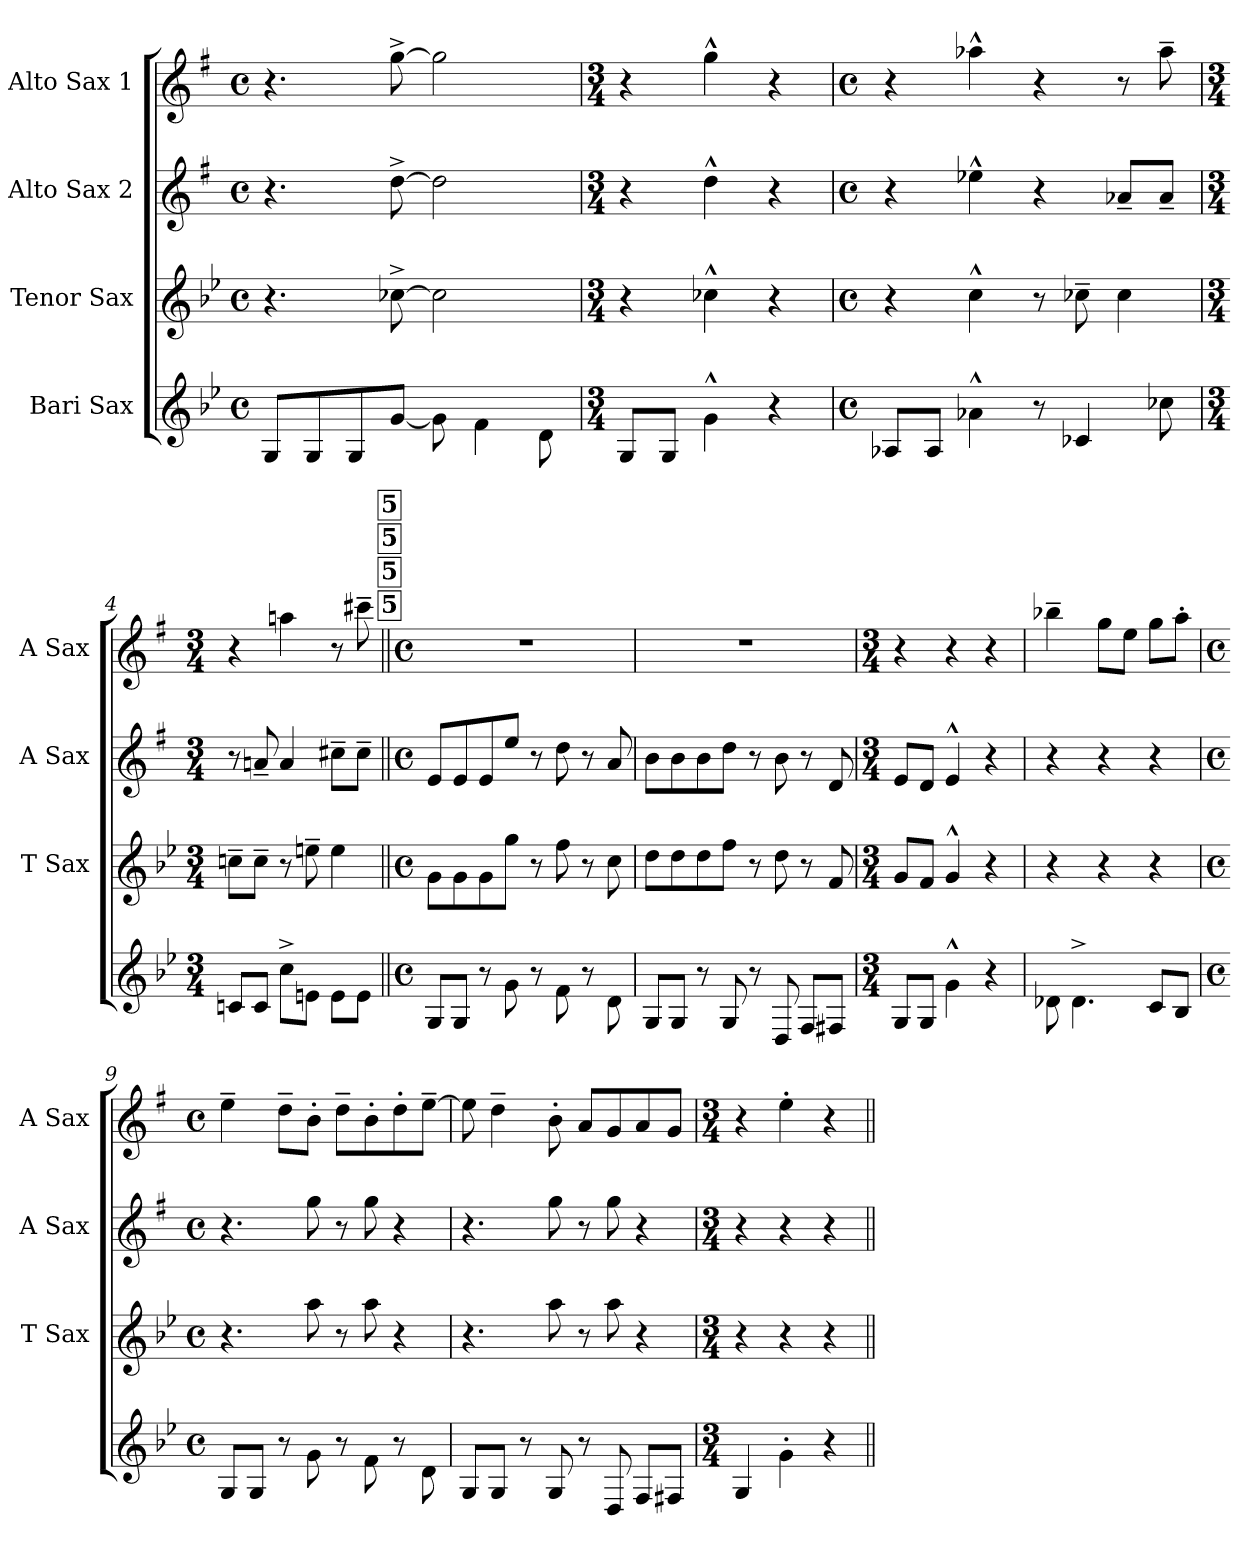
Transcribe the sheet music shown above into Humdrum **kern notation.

**kern	**kern	**kern	**kern
*part4	*part3	*part2	*part1
*staff4	*staff3	*staff2	*staff1
*I"Bari Sax	*I"Tenor Sax	*I"Alto Sax 2	*I"Alto Sax 1
*	*I'T Sax	*I'A Sax	*I'A Sax
*clefG2	*clefG2	*clefG2	*clefG2
*ITrd12c21	*ITrd8c14	*ITrd5c9	*ITrd5c9
*k[b-e-]	*k[b-e-]	*k[b-e-]	*k[b-e-]
*B-:	*B-:	*B-:	*B-:
*M4/4	*M4/4	*M4/4	*M4/4
*met(c)	*met(c)	*met(c)	*met(c)
=1	=1	=1	=1
8GG/L	4.r	4.r	4.r
8GG/	.	.	.
8GG/	.	.	.
[8G/J	[8c-X^>\	[8f^>\	[8b-^>\
8G\]	2c-\]	2f\]	2b-\]
4F\	.	.	.
8D\	.	.	.
=2	=2	=2	=2
*M3/4	*M3/4	*M3/4	*M3/4
8GG/L	4r	4r	4r
8GG/J	.	.	.
4G^^>\	4c-X^^>\	4f^^>\	4b-^^>\
4r	4r	4r	4r
=3	=3	=3	=3
*M4/4	*M4/4	*M4/4	*M4/4
*met(c)	*met(c)	*met(c)	*met(c)
8AA-X/L	4r	4r	4r
8AA-/J	.	.	.
4A-X^^>\	4c^^>\	4g-X^^>\	4cc-X^^>\
8r	8r	4r	4r
4C-X/	8c-X~>\	.	.
.	4c->\	8c-X~</L	8r
8c-X\	.	8c-~</J	8cc-~>\
=4	=4	=4	=4
*M3/4	*M3/4	*M3/4	*M3/4
8Cn/L	8cn~>\L	8r	4r
8C/J	8c~>\J	8cn~</	.
8c^>\L	8r	4c</	4ccn>\
8En\J	8en~>\	.	.
8E\L	4e>\	8en~>\L	8r
8E\J	.	8e~>\J	8een~>\
!!LO:LB:g=z
!!LO:REH:place=s1:a:B:fs=12:t=5
!!LO:REH:place=s2:a:B:fs=12:t=5
!!LO:REH:place=s3:a:B:fs=12:t=5
!!LO:REH:place=s4:a:B:fs=12:t=5
=5||	=5||	=5||	=5||
*M4/4	*M4/4	*M4/4	*M4/4
*met(c)	*met(c)	*met(c)	*met(c)
8GG/L	8G\L	8G/L	1r
8GG/J	8G\	8G/	.
8r	8G\	8G/	.
8G\	8g\J	8g/J	.
8r	8r	8r	.
8F\	8f\	8f\	.
8r	8r	8r	.
8D\	8c\	8c/	.
=6	=6	=6	=6
8GG/L	8d\L	8d\L	1r
8GG/J	8d\	8d\	.
8r	8d\	8d\	.
8GG/	8f\J	8f\J	.
8r	8r	8r	.
8DD/	8d\	8d\	.
8FF/L	8r	8r	.
8FF#X/J	8F/	8F/	.
=7	=7	=7	=7
*M3/4	*M3/4	*M3/4	*M3/4
8GG/L	8G/L	8G/L	4r
8GG/J	8F/J	8F/J	.
4G^^>\	4G^^>/	4G^^>/	4r
4r	4r	4r	4r
=8	=8	=8	=8
8D-X\	4r	4r	4dd-X~>\
4.D-^>\	.	.	.
.	4r	4r	8b-\L
.	.	.	8g\J
8C/L	4r	4r	8b-\L
8BB-/J	.	.	8cc'>\J
=9	=9	=9	=9
*M4/4	*M4/4	*M4/4	*M4/4
*met(c)	*met(c)	*met(c)	*met(c)
8GG/L	4.r	4.r	4g~>\
8GG/J	.	.	.
8r	.	.	8f~>\L
8G\	8a\	8b-\	8d'>\J
8r	8r	8r	8f~>\L
8F\	8a\	8b-\	8d'>\
8r	4r	4r	8f'>\
8D\	.	.	[8g~>\J
!!LO:PB:g=z
=10	=10	=10	=10
8GG/L	4.r	4.r	8g\]
8GG/J	.	.	4f~>\
8r	.	.	.
8GG/	8a\	8b-\	8d'>\
8r	8r	8r	8c/L
8DD/	8a\	8b-\	8B-/
8FF/L	4r	4r	8c/
8FF#X/J	.	.	8B-/J
=11	=11	=11	=11
*M3/4	*M3/4	*M3/4	*M3/4
4GG/	4r	4r	4r
4G'>\	4r	4r	4g'>\
4r	4r	4r	4r
=||	=||	=||	=||
*-	*-	*-	*-
